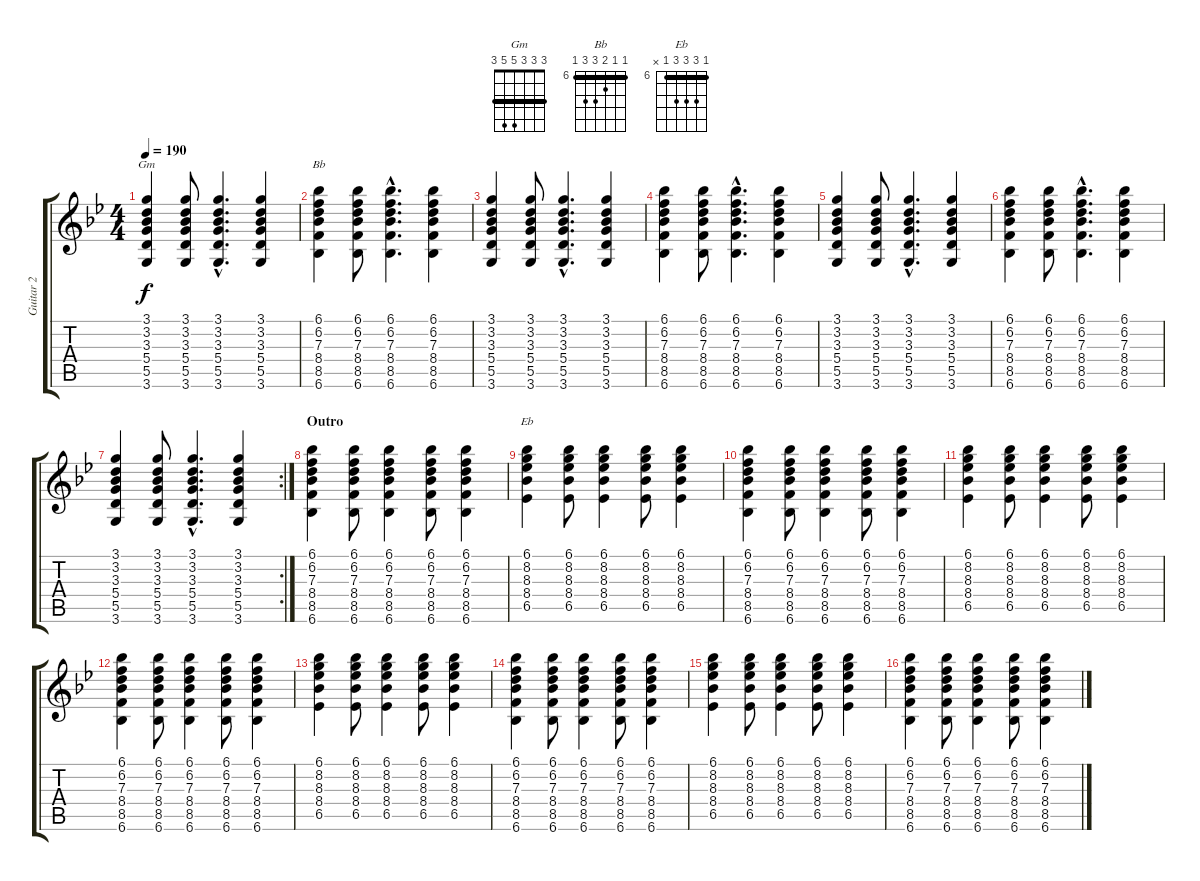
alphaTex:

\track ("Guitar 2" "Guitar 2") {instrument electricguitarclean}
\staff {score tabs}
\tuning (E4 B3 G3 D3 A2 E2) {hide}
\chord ("Gm" 3 3 3 5 5 3) {barre 3}
\chord ("Bb" 6 6 7 8 8 6) {firstfret 6 barre 6}
\chord ("Eb" 6 8 8 8 6 x) {firstfret 6 barre 6}
\ts (4 4)
\tempo 190
\clef g2
\ks bb
(3.1 3.2 3.3 5.4 5.5 3.6).4{ch "Gm" dy f} (3.1 3.2 3.3 5.4 5.5 3.6).8 (3.1{hac} 3.2{hac} 3.3{hac} 5.4{hac} 5.5{hac} 3.6{hac}).4{d} (3.1 3.2 3.3 5.4 5.5 3.6).4 |
(6.1 6.2 7.3 8.4 8.5 6.6).4{ch "Bb"} (6.1 6.2 7.3 8.4 8.5 6.6).8 (6.1{hac} 6.2{hac} 7.3{hac} 8.4{hac} 8.5{hac} 6.6{hac}).4{d} (6.1 6.2 7.3 8.4 8.5 6.6).4 |
(3.1 3.2 3.3 5.4 5.5 3.6).4 (3.1 3.2 3.3 5.4 5.5 3.6).8 (3.1{hac} 3.2{hac} 3.3{hac} 5.4{hac} 5.5{hac} 3.6{hac}).4{d} (3.1 3.2 3.3 5.4 5.5 3.6).4 |
(6.1 6.2 7.3 8.4 8.5 6.6).4 (6.1 6.2 7.3 8.4 8.5 6.6).8 (6.1{hac} 6.2{hac} 7.3{hac} 8.4{hac} 8.5{hac} 6.6{hac}).4{d} (6.1 6.2 7.3 8.4 8.5 6.6).4 |
(3.1 3.2 3.3 5.4 5.5 3.6).4 (3.1 3.2 3.3 5.4 5.5 3.6).8 (3.1{hac} 3.2{hac} 3.3{hac} 5.4{hac} 5.5{hac} 3.6{hac}).4{d} (3.1 3.2 3.3 5.4 5.5 3.6).4 |
(6.1 6.2 7.3 8.4 8.5 6.6).4 (6.1 6.2 7.3 8.4 8.5 6.6).8 (6.1{hac} 6.2{hac} 7.3{hac} 8.4{hac} 8.5{hac} 6.6{hac}).4{d} (6.1 6.2 7.3 8.4 8.5 6.6).4 |
\rc 2
(3.1 3.2 3.3 5.4 5.5 3.6).4 (3.1 3.2 3.3 5.4 5.5 3.6).8 (3.1{hac} 3.2{hac} 3.3{hac} 5.4{hac} 5.5{hac} 3.6{hac}).4{d} (3.1 3.2 3.3 5.4 5.5 3.6).4 |
\section ("" "Outro")
(6.1 6.2 7.3 8.4 8.5 6.6).4 (6.1 6.2 7.3 8.4 8.5 6.6).8 (6.1 6.2 7.3 8.4 8.5 6.6).4 (6.1 6.2 7.3 8.4 8.5 6.6).8 (6.1 6.2 7.3 8.4 8.5 6.6).4 |
(6.1 8.2 8.3 8.4 6.5).4{ch "Eb"} (6.1 8.2 8.3 8.4 6.5).8 (6.1 8.2 8.3 8.4 6.5).4 (6.1 8.2 8.3 8.4 6.5).8 (6.1 8.2 8.3 8.4 6.5).4 |
(6.1 6.2 7.3 8.4 8.5 6.6).4 (6.1 6.2 7.3 8.4 8.5 6.6).8 (6.1 6.2 7.3 8.4 8.5 6.6).4 (6.1 6.2 7.3 8.4 8.5 6.6).8 (6.1 6.2 7.3 8.4 8.5 6.6).4 |
(6.1 8.2 8.3 8.4 6.5).4 (6.1 8.2 8.3 8.4 6.5).8 (6.1 8.2 8.3 8.4 6.5).4 (6.1 8.2 8.3 8.4 6.5).8 (6.1 8.2 8.3 8.4 6.5).4 |
(6.1 6.2 7.3 8.4 8.5 6.6).4 (6.1 6.2 7.3 8.4 8.5 6.6).8 (6.1 6.2 7.3 8.4 8.5 6.6).4 (6.1 6.2 7.3 8.4 8.5 6.6).8 (6.1 6.2 7.3 8.4 8.5 6.6).4 |
(6.1 8.2 8.3 8.4 6.5).4 (6.1 8.2 8.3 8.4 6.5).8 (6.1 8.2 8.3 8.4 6.5).4 (6.1 8.2 8.3 8.4 6.5).8 (6.1 8.2 8.3 8.4 6.5).4 |
(6.1 6.2 7.3 8.4 8.5 6.6).4 (6.1 6.2 7.3 8.4 8.5 6.6).8 (6.1 6.2 7.3 8.4 8.5 6.6).4 (6.1 6.2 7.3 8.4 8.5 6.6).8 (6.1 6.2 7.3 8.4 8.5 6.6).4 |
(6.1 8.2 8.3 8.4 6.5).4 (6.1 8.2 8.3 8.4 6.5).8 (6.1 8.2 8.3 8.4 6.5).4 (6.1 8.2 8.3 8.4 6.5).8 (6.1 8.2 8.3 8.4 6.5).4 |
(6.1 6.2 7.3 8.4 8.5 6.6).4 (6.1 6.2 7.3 8.4 8.5 6.6).8 (6.1 6.2 7.3 8.4 8.5 6.6).4 (6.1 6.2 7.3 8.4 8.5 6.6).8 (6.1 6.2 7.3 8.4 8.5 6.6).4
